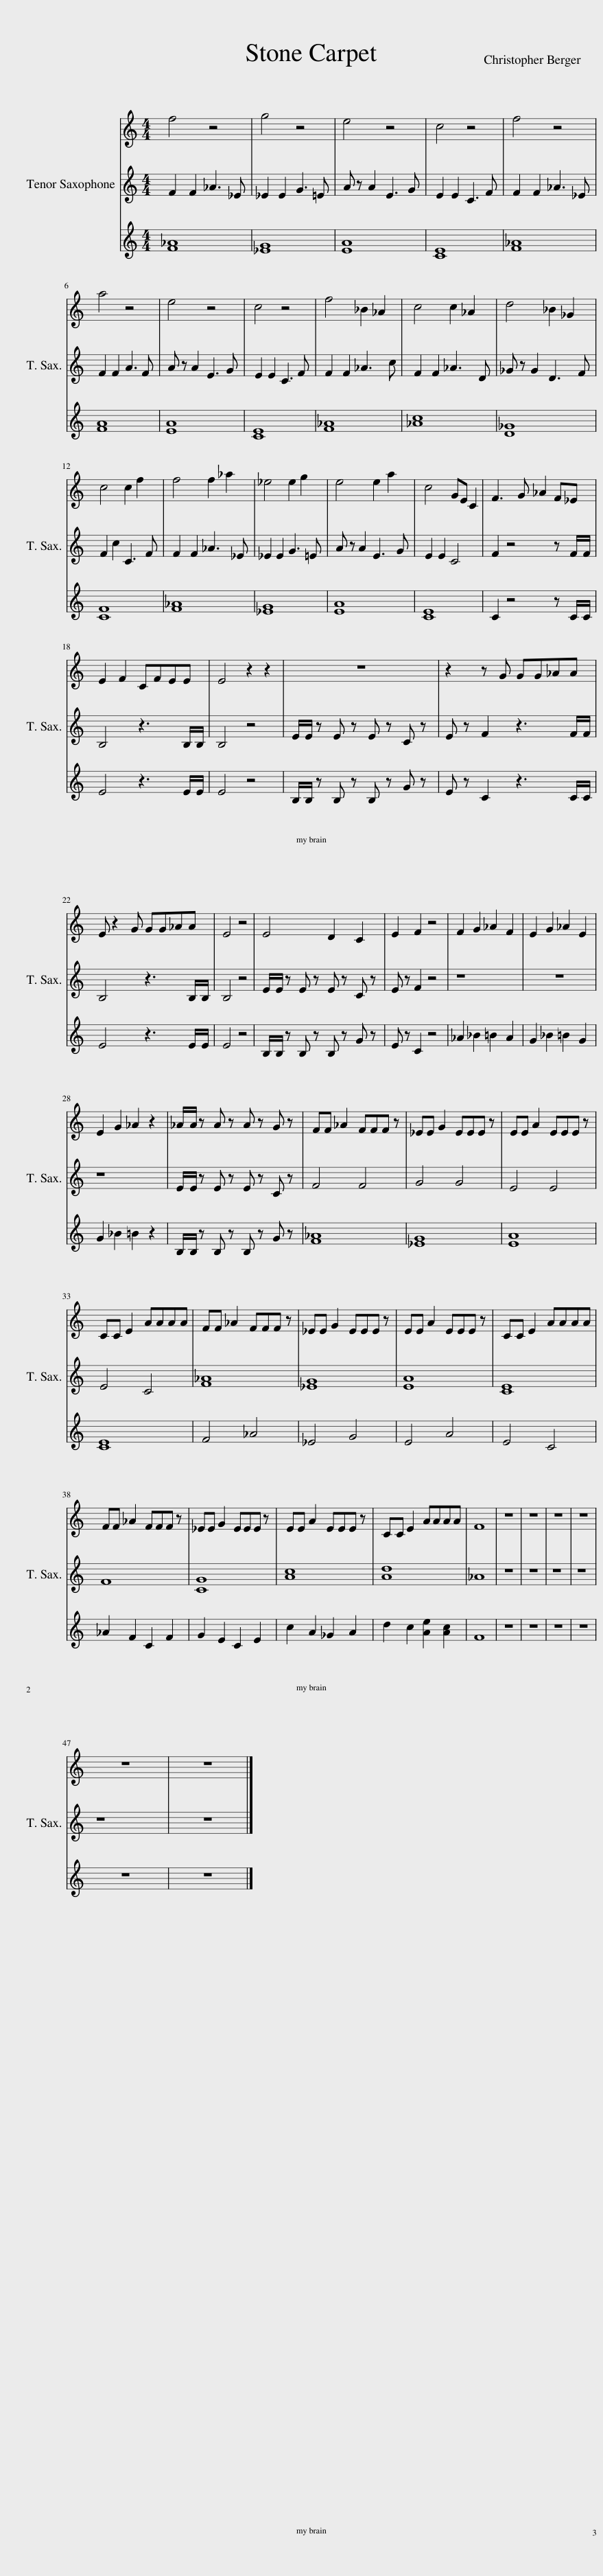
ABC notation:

X:1
%%score { 1 | 2 | 3 }
L:1/8
M:4/4
I:linebreak $
K:none
V:1 treble transpose=-14
V:2 treble transpose="-14 "
V:3 treble transpose="-14 "
V:1
[K:C] f4 z4 | g4 z4 | e4 z4 | c4 z4 | f4 z4 |$ %5
 a4 z4 | e4 z4 | c4 z4 | f4 _B2 _A2 | c4 c2 _A2 | %10
 d4 _B2 _G2 |$ c4 c2 f2 | f4 f2 _a2 | _e4 e2 g2 | e4 e2 a2 | %15
 c4 GE C2 | F3 G _A2 F_E |$ E2 F2 CFEE | E4 z2 z2 | z8 | %20
 z2 z G GG_AA |$ E z2 G GG_AA | E4 z4 | E4 D2 C2 | E2 F2 z4 | %25
 F2 G2 _A2 F2 | E2 G2 _A2 E2 |$ E2 G2 _A2 z2 | _A/A/ z A z A z G z | FF _A2 FFF z | %30
 _EE G2 EEE z | EE A2 EEE z |$ CC E2 AAAA | FF _A2 FFF z | _EE G2 EEE z | %35
 EE A2 EEE z | CC E2 AAAA |$ FF _A2 FFF z | _EE G2 EEE z | EE A2 EEE z | %40
 CC E2 AAAA | F8 | z8 | z8 | z8 | %45
 z8 |$ z8 | z8 |] %48
V:2
[K:C] F2 F2 _A3 _E | _E2 E2 G3 =E | A z A2 E3 G | E2 E2 C3 F | F2 F2 _A3 _E |$ %5
 F2 F2 A3 F | A z A2 E3 G | E2 E2 C3 F | F2 F2 _A3 c | F2 F2 _A3 D | %10
 _G z G2 D3 F |$ F2 c2 C3 F | F2 F2 _A3 _E | _E2 E2 G3 =E | A z A2 E3 G | %15
 E2 E2 C4 | F2 z4 z F/F/ |$ B,4 z3 B,/B,/ | B,4 z4 | E/E/ z E z E z C z | %20
 E z F2 z3 F/F/ |$ B,4 z3 B,/B,/ | B,4 z4 | E/E/ z E z E z C z | E z F2 z4 | %25
 z8 | z8 |$ z8 | E/E/ z E z E z C z | F4 F4 | %30
 G4 G4 | E4 E4 |$ E4 C4 | [F_A]8 | [_EG]8 | %35
 [EA]8 | [CE]8 |$ F8 | [CG]8 | [Ac]8 | %40
 [Ad]8 | _A8 | z8 | z8 | z8 | %45
 z8 |$ z8 | z8 |] %48
V:3
[K:C] [F_A]8 | [_EG]8 | [EA]8 | [CE]8 | [F_A]8 |$ %5
 [FA]8 | [EA]8 | [CE]8 | [F_A]8 | [_Ac]8 | %10
 [D_G]8 |$ [CF]8 | [F_A]8 | [_EG]8 | [EA]8 | %15
 [CE]8 | C2 z4 z C/C/ |$ E4 z3 E/E/ | E4 z4 | B,/B,/ z B, z B, z G z | %20
 E z C2 z3 C/C/ |$ E4 z3 E/E/ | E4 z4 | B,/B,/ z B, z B, z G z | E z C2 z4 | %25
 _A2 _B2 =B2 A2 | G2 _B2 =B2 G2 |$ G2 _B2 =B2 z2 | B,/B,/ z B, z B, z G z | [F_A]8 | %30
 [_EG]8 | [EA]8 |$ [CE]8 | F4 _A4 | _E4 G4 | %35
 E4 A4 | E4 C4 |$ _A2 F2 C2 F2 | G2 E2 C2 E2 | c2 A2 _G2 A2 | %40
 d2 c2 [Ae]2 [Ac]2 | F8 | z8 | z8 | z8 | %45
 z8 |$ z8 | z8 |] %48
